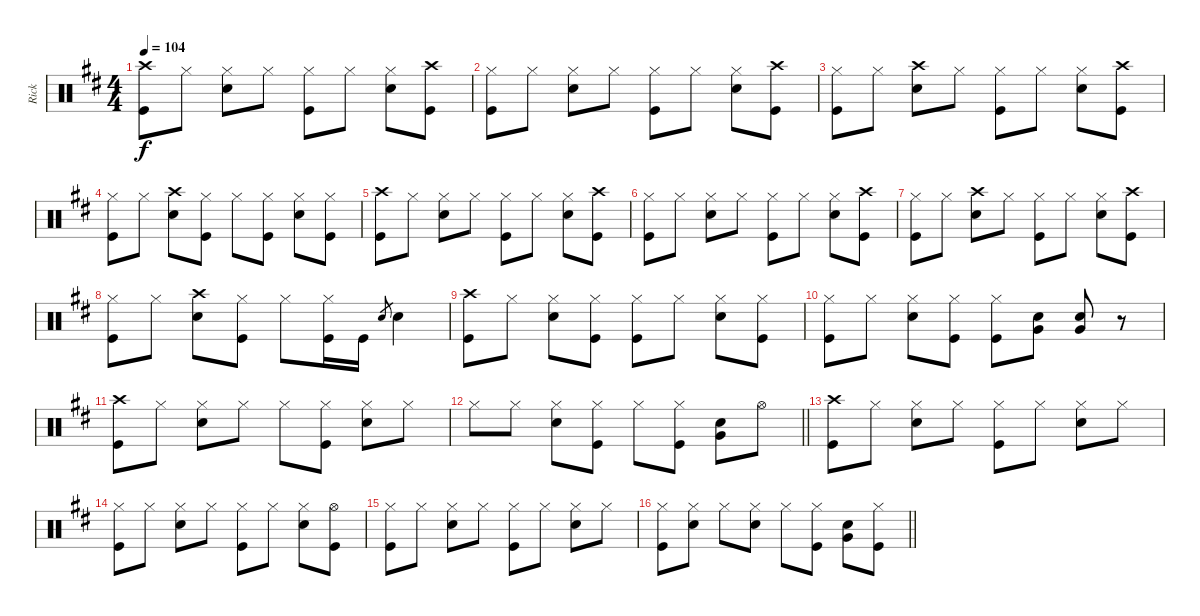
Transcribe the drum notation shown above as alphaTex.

\track ("Rick" "Rick") {instrument percussion}
\staff {score}
\articulation defaults
\ts (4 4)
\tempo 104
\clef neutral
\ks d
("Crash high (hit)" "Kick (hit)").8{dy f} "Hi-Hat (closed)".8 ("Hi-Hat (closed)" "Snare (hit) 2").8 "Hi-Hat (closed)".8 ("Hi-Hat (closed)" "Kick (hit)").8 "Hi-Hat (closed)".8 ("Hi-Hat (closed)" "Snare (hit) 2").8 ("Crash high (hit)" "Kick (hit)").8 |
("Hi-Hat (closed)" "Kick (hit)").8 "Hi-Hat (closed)".8 ("Hi-Hat (closed)" "Snare (hit) 2").8 "Hi-Hat (closed)".8 ("Hi-Hat (closed)" "Kick (hit)").8 "Hi-Hat (closed)".8 ("Hi-Hat (closed)" "Snare (hit) 2").8 ("Crash high (hit)" "Kick (hit)").8 |
("Hi-Hat (closed)" "Kick (hit)").8 "Hi-Hat (closed)".8 ("Crash high (hit)" "Snare (hit) 2").8 "Hi-Hat (closed)".8 ("Hi-Hat (closed)" "Kick (hit)").8 "Hi-Hat (closed)".8 ("Hi-Hat (closed)" "Snare (hit) 2").8 ("Crash high (hit)" "Kick (hit)").8 |
("Hi-Hat (closed)" "Kick (hit)").8 "Hi-Hat (closed)".8 ("Crash high (hit)" "Snare (hit) 2").8 ("Hi-Hat (closed)" "Kick (hit)").8 "Hi-Hat (closed)".8 ("Hi-Hat (closed)" "Kick (hit)").8 ("Hi-Hat (closed)" "Snare (hit) 2").8 ("Hi-Hat (closed)" "Kick (hit)").8 |
("Crash high (hit)" "Kick (hit)").8 "Hi-Hat (closed)".8 ("Hi-Hat (closed)" "Snare (hit) 2").8 "Hi-Hat (closed)".8 ("Hi-Hat (closed)" "Kick (hit)").8 "Hi-Hat (closed)".8 ("Hi-Hat (closed)" "Snare (hit) 2").8 ("Crash high (hit)" "Kick (hit)").8 |
("Hi-Hat (closed)" "Kick (hit)").8 "Hi-Hat (closed)".8 ("Hi-Hat (closed)" "Snare (hit) 2").8 "Hi-Hat (closed)".8 ("Hi-Hat (closed)" "Kick (hit)").8 "Hi-Hat (closed)".8 ("Hi-Hat (closed)" "Snare (hit) 2").8 ("Crash high (hit)" "Kick (hit)").8 |
("Hi-Hat (closed)" "Kick (hit)").8 "Hi-Hat (closed)".8 ("Crash high (hit)" "Snare (hit) 2").8 "Hi-Hat (closed)".8 ("Hi-Hat (closed)" "Kick (hit)").8 "Hi-Hat (closed)".8 ("Hi-Hat (closed)" "Snare (hit) 2").8 ("Crash high (hit)" "Kick (hit)").8 |
("Hi-Hat (closed)" "Kick (hit)").8 "Hi-Hat (closed)".8 ("Crash high (hit)" "Snare (hit) 2").8 ("Hi-Hat (closed)" "Kick (hit)").8 "Hi-Hat (closed)".8 ("Hi-Hat (closed)" "Kick (hit)").16 "Kick (hit)".16 "Snare (hit) 2".8{gr} "Snare (hit) 2".4 |
("Crash high (hit)" "Kick (hit)").8 "Hi-Hat (closed)".8 ("Hi-Hat (closed)" "Snare (hit) 2").8 ("Hi-Hat (closed)" "Kick (hit)").8 ("Hi-Hat (closed)" "Kick (hit)").8 "Hi-Hat (closed)".8 ("Hi-Hat (closed)" "Snare (hit) 2").8 ("Hi-Hat (closed)" "Kick (hit)").8 |
("Hi-Hat (closed)" "Kick (hit)").8 "Hi-Hat (closed)".8 ("Hi-Hat (closed)" "Snare (hit) 2").8 ("Hi-Hat (closed)" "Kick (hit)").8 ("Hi-Hat (closed)" "Kick (hit)").8 ("Snare (hit) 2" "Very Low Tom (hit)").8 ("Snare (hit) 2" "Very Low Tom (hit)").8 r.8 |
("Crash high (hit)" "Kick (hit)").8 "Hi-Hat (closed)".8 ("Hi-Hat (closed)" "Snare (hit) 2").8 "Hi-Hat (closed)".8 "Hi-Hat (closed)".8 ("Hi-Hat (closed)" "Kick (hit)").8 ("Hi-Hat (closed)" "Snare (hit) 2").8 "Hi-Hat (closed)".8 |
\barLineRight lightlight "Hi-Hat (closed)".8 "Hi-Hat (closed)".8
("Hi-Hat (closed)" "Snare (hit) 2").8 ("Hi-Hat (closed)" "Kick (hit)").8 "Hi-Hat (closed)".8 ("Hi-Hat (closed)" "Kick (hit)").8 ("Snare (hit) 2" "Very Low Tom (hit)").8 "Hi-Hat (open)".8 |
("Crash high (hit)" "Kick (hit)").8 "Hi-Hat (closed)".8 ("Hi-Hat (closed)" "Snare (hit) 2").8 "Hi-Hat (closed)".8 ("Hi-Hat (closed)" "Kick (hit)").8 "Hi-Hat (closed)".8 ("Hi-Hat (closed)" "Snare (hit) 2").8 "Hi-Hat (closed)".8 |
("Hi-Hat (closed)" "Kick (hit)").8 "Hi-Hat (closed)".8 ("Hi-Hat (closed)" "Snare (hit) 2").8 "Hi-Hat (closed)".8 ("Hi-Hat (closed)" "Kick (hit)").8 "Hi-Hat (closed)".8 ("Hi-Hat (closed)" "Snare (hit) 2").8 ("Hi-Hat (open)" "Kick (hit)").8 |
("Hi-Hat (closed)" "Kick (hit)").8 "Hi-Hat (closed)".8 ("Hi-Hat (closed)" "Snare (hit) 2").8 "Hi-Hat (closed)".8 ("Hi-Hat (closed)" "Kick (hit)").8 "Hi-Hat (closed)".8 ("Hi-Hat (closed)" "Snare (hit) 2").8 "Hi-Hat (closed)".8 |
\barLineRight lightlight
("Hi-Hat (closed)" "Kick (hit)").8 ("Hi-Hat (closed)" "Snare (hit) 2").8 "Hi-Hat (closed)".8 ("Hi-Hat (closed)" "Snare (hit) 2").8 "Hi-Hat (closed)".8 ("Hi-Hat (closed)" "Kick (hit)").8 ("Snare (hit) 2" "Very Low Tom (hit)").8 ("Hi-Hat (closed)" "Kick (hit)").8
